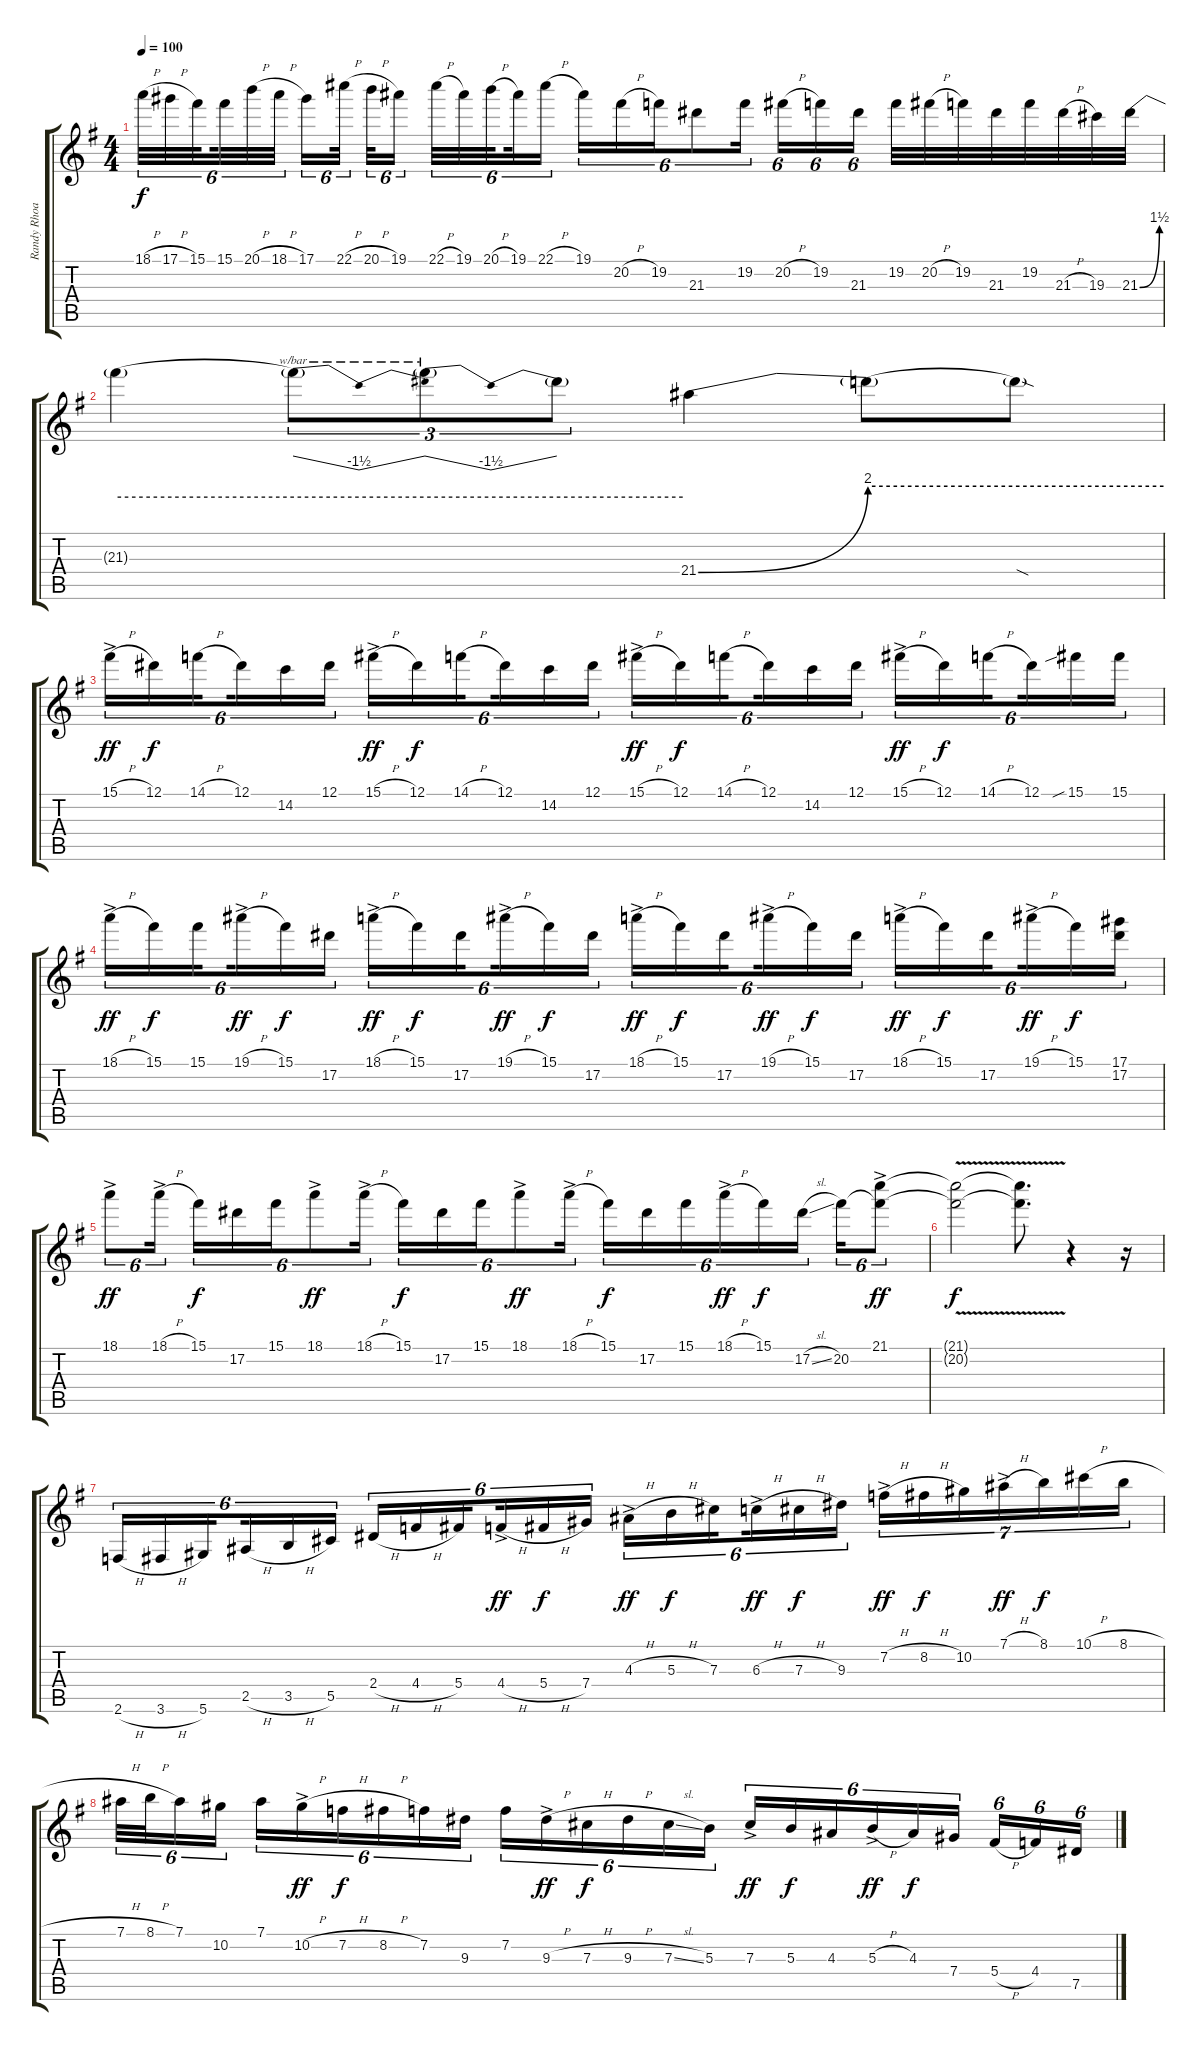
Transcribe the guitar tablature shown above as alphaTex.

\track ("Randy Rhoads" "Randy Rhoa") {instrument distortionguitar}
\staff {score tabs}
\tuning (Eb4 Bb3 Gb3 Db3 Ab2 Eb2) {hide}
\ts (4 4)
\tempo 100
\clef g2
\ks g
18.1{h}.32{tu (6 4) dy f} 17.1{h}.32{tu (6 4)} 15.1.32{tu (6 4) beam splitsecondary} 15.1.32{tu (6 4)} 20.1{h}.32{tu (6 4)} 18.1{h}.32{tu (6 4) beam splitsecondary} 17.1.16{tu (6 4)} 22.1{h}.32{tu (6 4) beam splitsecondary} 20.1{h}.32{tu (6 4)} 19.1.16{tu (6 4)} 22.1{h}.32{tu (6 4)} 19.1.32{tu (6 4)} 20.1{h}.32{tu (6 4) beam splitsecondary} 19.1.32{tu (6 4)} 22.1{h}.16{tu (6 4) beam splitsecondary} 19.1.16{tu (6 4)} 20.2{h}.16{tu (6 4)} 19.2.16{tu (6 4)} 21.3.8{tu (6 4)} 19.2.16{tu (6 4) beam splitsecondary} 20.2{h}.16{tu (6 4)} 19.2.16{tu (6 4)} 21.3.16{tu (6 4)} 19.2.32 20.2{h}.32 19.2.32 21.3.32 19.2.32 21.3{h}.32 19.3.32 21.3{be (bend 0 0 60 6)}.32 |
21.3{be (hold 0 6 60 6) t}.4 21.3{t}.8{tu (3 2) tbe (dip default 0 0 30 -6 60 0)} 21.3{t}.8{tu (3 2) tbe (dip default 0 0 30 -6 60 0)} 21.3{t}.8{tu (3 2)} 21.4{be (bend 0 0 60 8)}.4 21.4{be (hold 0 8 60 8) t}.8 21.4{sod t}.8 |
15.1{h ac}.16{tu (6 4) dy ff} 12.1.16{tu (6 4) dy f} 14.1{h}.16{tu (6 4) beam splitsecondary} 12.1.16{tu (6 4)} 14.2.16{tu (6 4)} 12.1.16{tu (6 4)} 15.1{h ac}.16{tu (6 4) dy ff} 12.1.16{tu (6 4) dy f} 14.1{h}.16{tu (6 4) beam splitsecondary} 12.1.16{tu (6 4)} 14.2.16{tu (6 4)} 12.1.16{tu (6 4)} 15.1{h ac}.16{tu (6 4) dy ff} 12.1.16{tu (6 4) dy f} 14.1{h}.16{tu (6 4) beam splitsecondary} 12.1.16{tu (6 4)} 14.2.16{tu (6 4)} 12.1.16{tu (6 4)} 15.1{h ac}.16{tu (6 4) dy ff} 12.1.16{tu (6 4) dy f} 14.1{h}.16{tu (6 4) beam splitsecondary} 12.1.16{tu (6 4)} 15.1{sib}.16{tu (6 4)} 15.1.16{tu (6 4)} |
18.1{h ac}.16{tu (6 4) dy ff} 15.1.16{tu (6 4) dy f} 15.1.16{tu (6 4) beam splitsecondary} 19.1{h ac}.16{tu (6 4) dy ff} 15.1.16{tu (6 4) dy f} 17.2.16{tu (6 4)} 18.1{h ac}.16{tu (6 4) dy ff} 15.1.16{tu (6 4) dy f} 17.2.16{tu (6 4) beam splitsecondary} 19.1{h ac}.16{tu (6 4) dy ff} 15.1.16{tu (6 4) dy f} 17.2.16{tu (6 4)} 18.1{h ac}.16{tu (6 4) dy ff} 15.1.16{tu (6 4) dy f} 17.2.16{tu (6 4) beam splitsecondary} 19.1{h ac}.16{tu (6 4) dy ff} 15.1.16{tu (6 4) dy f} 17.2.16{tu (6 4)} 18.1{h ac}.16{tu (6 4) dy ff} 15.1.16{tu (6 4) dy f} 17.2.16{tu (6 4) beam splitsecondary} 19.1{h ac}.16{tu (6 4) dy ff} 15.1.16{tu (6 4) dy f} (17.1 17.2).16{tu (6 4)} |
18.1{ac}.8{tu (6 4) dy ff} 18.1{h ac}.16{tu (6 4) beam splitsecondary} 15.1.16{tu (6 4) dy f} 17.2.16{tu (6 4)} 15.1.16{tu (6 4)} 18.1{ac}.8{tu (6 4) dy ff} 18.1{h ac}.16{tu (6 4) beam splitsecondary} 15.1.16{tu (6 4) dy f} 17.2.16{tu (6 4)} 15.1.16{tu (6 4)} 18.1{ac}.8{tu (6 4) dy ff} 18.1{h ac}.16{tu (6 4) beam splitsecondary} 15.1.16{tu (6 4) dy f} 17.2.16{tu (6 4)} 15.1.16{tu (6 4)} 18.1{h ac}.16{tu (6 4) dy ff} 15.1.16{tu (6 4) dy f} 17.2{sl}.16{tu (6 4) beam splitsecondary} 20.2.16{tu (6 4)} (21.1{ac} 20.2{t}).8{tu (6 4) dy ff} |
(21.1{v t} 20.2{v t}).2{dy f} (21.1{v t} 20.2{v t}).8{d} r.4 r.16 |
2.6{h}.16{tu (6 4)} 3.6{h}.16{tu (6 4)} 5.6.16{tu (6 4) beam splitsecondary} 2.5{h}.16{tu (6 4)} 3.5{h}.16{tu (6 4)} 5.5.16{tu (6 4)} 2.4{h}.16{tu (6 4)} 4.4{h}.16{tu (6 4)} 5.4.16{tu (6 4) beam splitsecondary} 4.4{h ac}.16{tu (6 4) dy ff} 5.4{h}.16{tu (6 4) dy f} 7.4.16{tu (6 4)} 4.3{h ac}.16{tu (6 4) dy ff} 5.3{h}.16{tu (6 4) dy f} 7.3.16{tu (6 4) beam splitsecondary} 6.3{h ac}.16{tu (6 4) dy ff} 7.3{h}.16{tu (6 4) dy f} 9.3.16{tu (6 4)} 7.2{h ac}.16{tu (7 4) dy ff} 8.2{h}.16{tu (7 4) dy f} 10.2.16{tu (7 4)} 7.1{h ac}.16{tu (7 4) dy ff} 8.1.16{tu (7 4) dy f} 10.1{h}.16{tu (7 4)} 8.1{h}.16{tu (7 4)} |
7.1{h}.32{tu (6 4)} 8.1{h}.32{tu (6 4)} 7.1.16{tu (6 4)} 10.2.16{tu (6 4) beam splitsecondary} 7.1.16{tu (6 4)} 10.2{h ac}.16{tu (6 4) dy ff} 7.2{h}.16{tu (6 4) dy f} 8.2{h}.16{tu (6 4)} 7.2.16{tu (6 4)} 9.3.16{tu (6 4) beam splitsecondary} 7.2.16{tu (6 4)} 9.3{h ac}.16{tu (6 4) dy ff} 7.3{h}.16{tu (6 4) dy f} 9.3{h}.16{tu (6 4)} 7.3{sl}.16{tu (6 4)} 5.3.16{tu (6 4) beam splitsecondary} 7.3{ac}.16{tu (6 4) dy ff} 5.3.16{tu (6 4) dy f} 4.3.16{tu (6 4)} 5.3{h ac}.16{tu (6 4) dy ff} 4.3.16{tu (6 4) dy f} 7.4.16{tu (6 4) beam splitsecondary} 5.4{h}.16{tu (6 4)} 4.4.16{tu (6 4)} 7.5.16{tu (6 4)}
